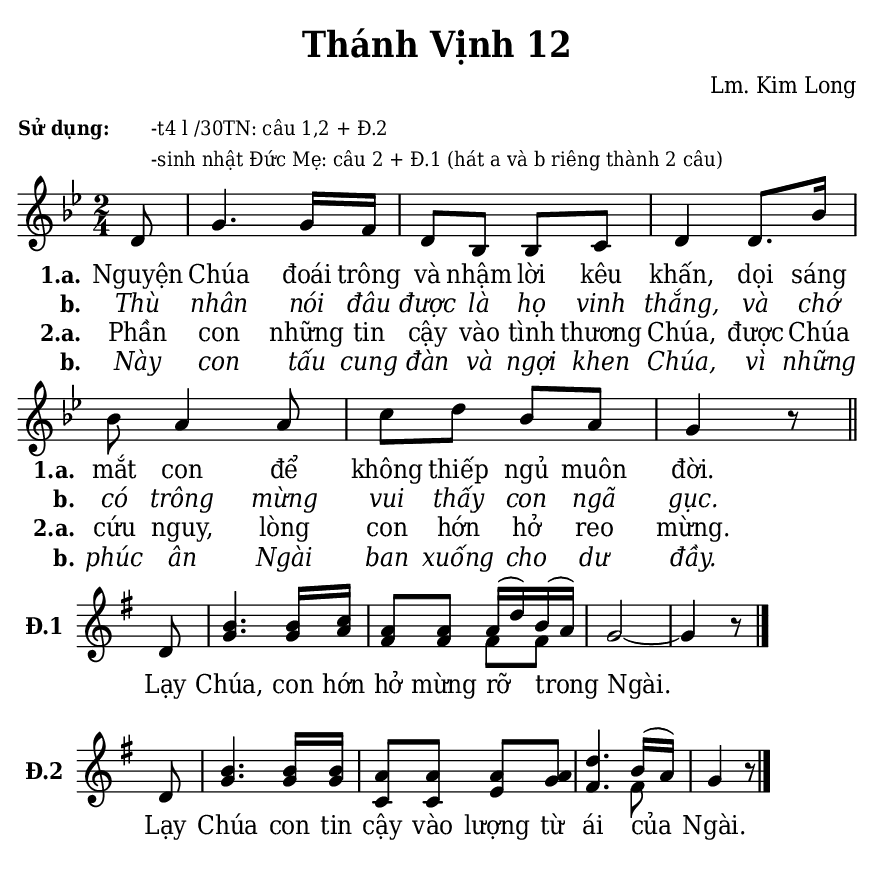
% Cài đặt chung
\version "2.22.1"
\include "english.ly"

\header {
  title = "Thánh Vịnh 12"
  composer = "Lm. Kim Long"
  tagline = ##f
}

% mã nguồn cho những chức năng chưa hỗ trợ trong phiên bản lilypond hiện tại
% cung cấp bởi cộng đồng lilypond khi gửi email đến lilypond-user@gnu.org
% Đổi kích thước nốt cho bè phụ
notBePhu =
#(define-music-function (font-size music) (number? ly:music?)
   (for-some-music
     (lambda (m)
       (if (music-is-of-type? m 'rhythmic-event)
           (begin
             (set! (ly:music-property m 'tweaks)
                   (cons `(font-size . ,font-size)
                         (ly:music-property m 'tweaks)))
             #t)
           #f))
     music)
   music)

% in số phiên khúc trên mỗi dòng
#(define (add-grob-definition grob-name grob-entry)
     (set! all-grob-descriptions
           (cons ((@@ (lily) completize-grob-entry)
                  (cons grob-name grob-entry))
                 all-grob-descriptions)))

#(add-grob-definition
    'StanzaNumberSpanner
    `((direction . ,LEFT)
      (font-series . bold)
      (padding . 1.0)
      (side-axis . ,X)
      (stencil . ,ly:text-interface::print)
      (X-offset . ,ly:side-position-interface::x-aligned-side)
      (Y-extent . ,grob::always-Y-extent-from-stencil)
      (meta . ((class . Spanner)
               (interfaces . (font-interface
                              side-position-interface
                              stanza-number-interface
                              text-interface))))))

\layout {
    \context {
      \Global
      \grobdescriptions #all-grob-descriptions
    }
    \context {
      \Score
      \remove Stanza_number_align_engraver
      \consists
        #(lambda (context)
           (let ((texts '())
                 (syllables '()))
             (make-engraver
              (acknowledgers
               ((stanza-number-interface engraver grob source-engraver)
                  (set! texts (cons grob texts)))
               ((lyric-syllable-interface engraver grob source-engraver)
                  (set! syllables (cons grob syllables))))
              ((stop-translation-timestep engraver)
                 (for-each
                  (lambda (text)
                    (for-each
                     (lambda (syllable)
                       (ly:pointer-group-interface::add-grob
                        text
                        'side-support-elements
                        syllable))
                     syllables))
                  texts)
                 (set! syllables '())))))
    }
    \context {
      \Lyrics
      \remove Stanza_number_engraver
      \consists
        #(lambda (context)
           (let ((text #f)
                 (last-stanza #f))
             (make-engraver
              ((process-music engraver)
                 (let ((stanza (ly:context-property context 'stanza #f)))
                   (if (and stanza (not (equal? stanza last-stanza)))
                       (let ((column (ly:context-property context
'currentCommandColumn)))
                         (set! last-stanza stanza)
                         (if text
                             (ly:spanner-set-bound! text RIGHT column))
                         (set! text (ly:engraver-make-grob engraver
'StanzaNumberSpanner '()))
                         (ly:grob-set-property! text 'text stanza)
                         (ly:spanner-set-bound! text LEFT column)))))
              ((finalize engraver)
                 (if text
                     (let ((column (ly:context-property context
'currentCommandColumn)))
                       (ly:spanner-set-bound! text RIGHT column)))))))
      \override StanzaNumberSpanner.horizon-padding = 10000
    }
}

stanzaReminderOff =
  \temporary \override StanzaNumberSpanner.after-line-breaking =
     #(lambda (grob)
        ;; Can be replaced with (not (first-broken-spanner? grob)) in 2.23.
        (if (let ((siblings (ly:spanner-broken-into (ly:grob-original grob))))
              (and (pair? siblings)
                   (not (eq? grob (car siblings)))))
            (ly:grob-suicide! grob)))

stanzaReminderOn = \undo \stanzaReminderOff
% kết thúc mã nguồn

% Nhạc
nhacPhanMot = \relative c' {
  \key bf \major
  \time 2/4
  \partial 8 d8 |
  g4. g16 f |
  d8 bf bf c |
  d4 d8. bf'16 |
  bf8 a4 a8 |
  c d bf a |
  g4 r8 \bar "||"
}

nhacPhanHai = \relative c' {
  \key g \major
  \time 2/4
  \partial 8 d8 |
  <<
    {
      b'4. b16 c |
      a8 a
    }
    {
      g4. g16 a |
      fs8 fs
    }
  >>
  <<
    {
      \voiceOne
      a16 (d) b (a)
    }
    \new Voice = "splitpart" {
      \voiceTwo
      fs8 fs
    }
  >>
  \oneVoice
  g2 ~ |
  g4 r8 \bar "|."
}

nhacPhanBa = \relative c' {
  \key g \major
  \time 2/4
  \partial 8 d8 |
  <<
    {
      b'4. b16 b |
      a8 a a a |
      d4.
    }
    {
      g,4. g16 g |
      c,8 c e g |
      fs4.
    }
  >>
  <<
    {
      \voiceOne
      b16 (a)
    }
    \new Voice = "splitpart" {
      \voiceTwo
      fs8
    }
  >>
  \oneVoice
  g4 r8 \bar "|."
}

% Lời
loiPhanMot = \lyricmode {
  <<
    {
      \set stanza = "1.a."
      Nguyện Chúa đoái trông và nhậm lời kêu khấn,
      dọi sáng mắt con để không thiếp ngủ muôn đời.
    }
    \new Lyrics {
	    \set associatedVoice = "beSop"
	    \set stanza = "b."
      \override Lyrics.LyricText.font-shape = #'italic
	    Thù nhân nói đâu được là họ vinh thắng,
	    và chớ có trông mừng vui thấy con ngã gục.
    }
    \new Lyrics {
	    \set associatedVoice = "beSop"
	    \set stanza = "2.a."
	    Phần con những tin cậy vào tình thương Chúa,
	    được Chúa cứu nguy, lòng con hớn hở reo mừng.
    }
    \new Lyrics {
	    \set associatedVoice = "beSop"
	    \set stanza = "b."
      \override Lyrics.LyricText.font-shape = #'italic
	    Này con tấu cung đàn và ngợi khen Chúa,
	    vì những phúc ân Ngài ban xuống cho dư đầy.
    }
  >>
}

loiPhanHai = \lyricmode {
  Lạy Chúa, con hớn hở mừng rỡ trong Ngài.
}

loiPhanBa = \lyricmode {
  Lạy Chúa con tin cậy vào lượng từ ái của Ngài.
}

% Dàn trang
\paper {
  #(set-paper-size "a5")
  top-margin = 3\mm
  bottom-margin = 3\mm
  left-margin = 3\mm
  right-margin = 3\mm
  indent = #0
  #(define fonts
	 (make-pango-font-tree "Deja Vu Serif Condensed"
	 		       "Deja Vu Serif Condensed"
			       "Deja Vu Serif Condensed"
			       (/ 20 20)))
  print-page-number = ##f
  ragged-bottom = ##t
}

\markup {
  \vspace #1
  \fill-line {
    \column {
      \left-align {
        \line { \bold \small "Sử dụng:" }
      }
    }
    \column {
      \left-align {
        \line { \small "-t4 l /30TN: câu 1,2 + Đ.2" }
        \line { \small "-sinh nhật Đức Mẹ: câu 2 + Đ.1 (hát a và b riêng thành 2 câu)" }
      }
    }
    \column {
      \left-align {
      }
    }
  }
}

\score {
  <<
    \new Staff <<
        \clef treble
        \new Voice = beSop {
          \nhacPhanMot
        }
      \new Lyrics \lyricsto beSop \loiPhanMot
    >>
  >>
  \layout {
    \override Lyrics.LyricSpace.minimum-distance = #0.5
    \override Score.BarNumber.break-visibility = ##(#f #f #f)
    \override Score.SpacingSpanner.uniform-stretching = ##t
  }
}

\score {
  <<
    \new Staff \with {
      \remove "Time_signature_engraver"
      instrumentName = \markup { \bold "Đ.1" }} <<
        \clef treble
        \new Voice = beSop {
          \nhacPhanHai
        }
      \new Lyrics \lyricsto beSop \loiPhanHai
    >>
  >>
  \layout {
    indent = 10
    \override Staff.TimeSignature.transparent = ##t
    \override Lyrics.LyricSpace.minimum-distance = #0.8
    \override Score.BarNumber.break-visibility = ##(#f #f #f)
    \override Score.SpacingSpanner.uniform-stretching = ##t
    %ragged-last = ##f
  }
}

\score {
  <<
    \new Staff \with {
      \remove "Time_signature_engraver"
      instrumentName = \markup { \bold "Đ.2" }} <<
        \clef treble
        \new Voice = beSop {
          \nhacPhanBa
        }
      \new Lyrics \lyricsto beSop \loiPhanBa
    >>
  >>
  \layout {
    indent = 10
    \override Staff.TimeSignature.transparent = ##t
    \override Lyrics.LyricSpace.minimum-distance = #1
    \override Score.BarNumber.break-visibility = ##(#f #f #f)
    \override Score.SpacingSpanner.uniform-stretching = ##t
  }
}
